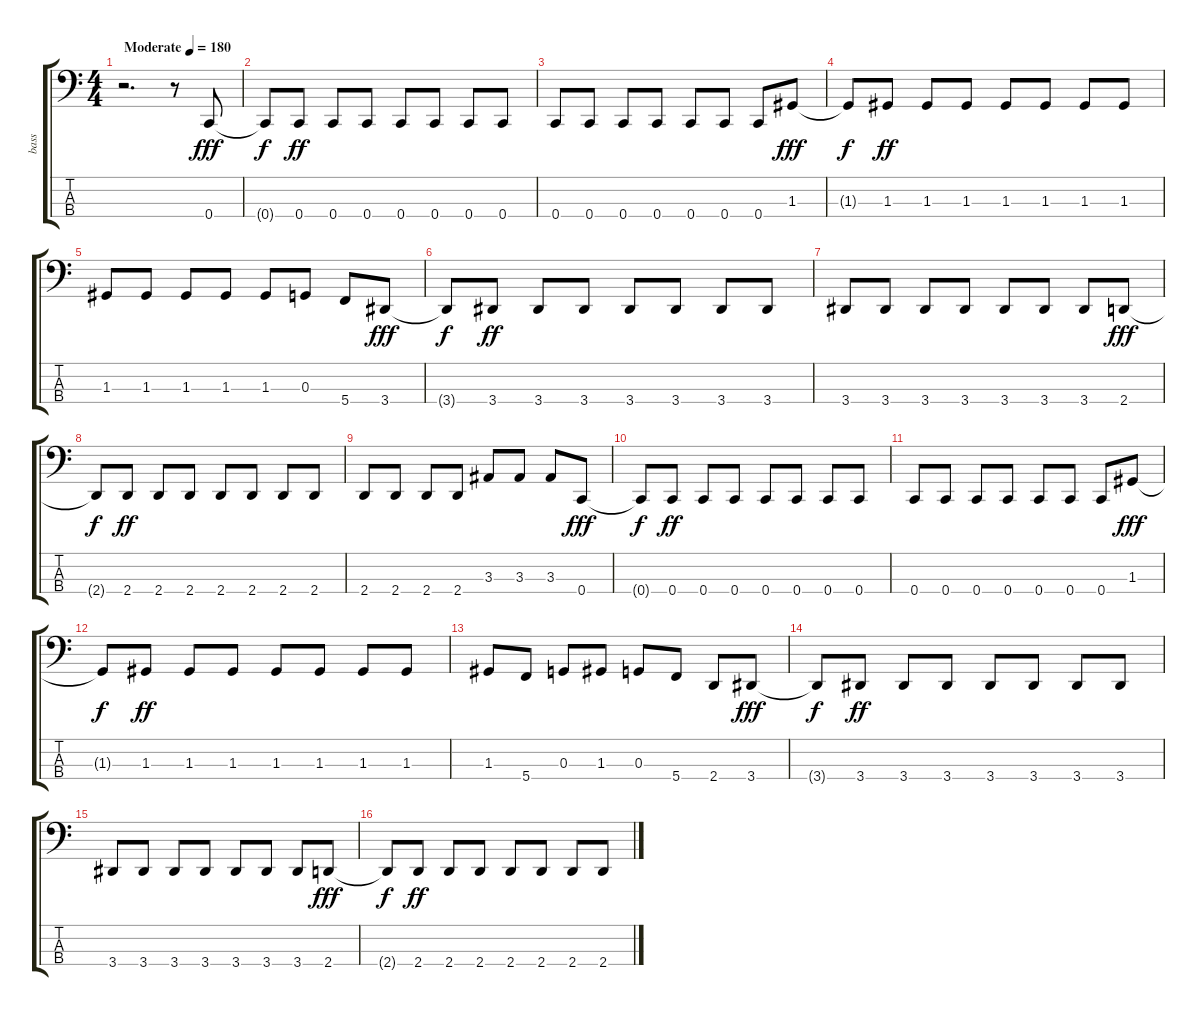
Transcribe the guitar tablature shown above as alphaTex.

\track ("bass" "bass") {instrument electricbasspick}
\staff {score tabs}
\tuning (F2 C2 G1 C1) {hide}
\ts (4 4)
\tempo (180 "Moderate")
\clef f4
\ks c
r.2{d dy fff instrument electricbasspick} r.8 0.4.8 |
0.4{t}.8{dy f} 0.4.8{dy ff} 0.4.8 0.4.8 0.4.8 0.4.8 0.4.8 0.4.8 |
0.4.8 0.4.8 0.4.8 0.4.8 0.4.8 0.4.8 0.4.8 1.3.8{dy fff} |
1.3{t}.8{dy f} 1.3.8{dy ff} 1.3.8 1.3.8 1.3.8 1.3.8 1.3.8 1.3.8 |
1.3.8 1.3.8 1.3.8 1.3.8 1.3.8 0.3.8 5.4.8 3.4.8{dy fff} |
3.4{t}.8{dy f} 3.4.8{dy ff} 3.4.8 3.4.8 3.4.8 3.4.8 3.4.8 3.4.8 |
3.4.8 3.4.8 3.4.8 3.4.8 3.4.8 3.4.8 3.4.8 2.4.8{dy fff} |
2.4{t}.8{dy f} 2.4.8{dy ff} 2.4.8 2.4.8 2.4.8 2.4.8 2.4.8 2.4.8 |
2.4.8 2.4.8 2.4.8 2.4.8 3.3.8 3.3.8 3.3.8 0.4.8{dy fff} |
0.4{t}.8{dy f} 0.4.8{dy ff} 0.4.8 0.4.8 0.4.8 0.4.8 0.4.8 0.4.8 |
0.4.8 0.4.8 0.4.8 0.4.8 0.4.8 0.4.8 0.4.8 1.3.8{dy fff} |
1.3{t}.8{dy f} 1.3.8{dy ff} 1.3.8 1.3.8 1.3.8 1.3.8 1.3.8 1.3.8 |
1.3.8 5.4.8 0.3.8 1.3.8 0.3.8 5.4.8 2.4.8 3.4.8{dy fff} |
3.4{t}.8{dy f} 3.4.8{dy ff} 3.4.8 3.4.8 3.4.8 3.4.8 3.4.8 3.4.8 |
3.4.8 3.4.8 3.4.8 3.4.8 3.4.8 3.4.8 3.4.8 2.4.8{dy fff} |
2.4{t}.8{dy f} 2.4.8{dy ff} 2.4.8 2.4.8 2.4.8 2.4.8 2.4.8 2.4.8
